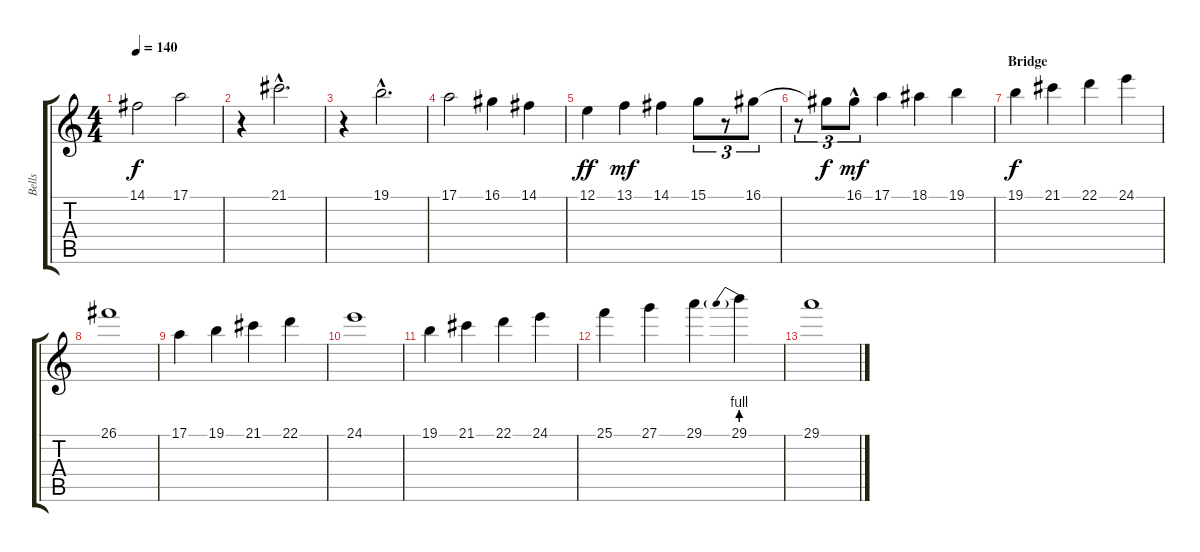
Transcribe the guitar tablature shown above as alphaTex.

\track ("Bells" "Bells") {instrument celesta}
\staff {score tabs}
\tuning (E4 B3 G3 D3 A2 E2) {hide}
\ts (4 4)
\tempo 140
\clef g2
\ks c
14.1.2{dy f} 17.1.2 |
r.4 21.1{hac}.2{d} |
r.4 19.1{hac}.2{d} |
17.1.2 16.1.4 14.1.4 |
12.1.4{dy ff} 13.1.4{dy mf} 14.1.4 15.1.8{tu (3 2)} r.8{tu (3 2)} 16.1.8{tu (3 2)} |
r.8{tu (3 2)} 16.1{t}.8{tu (3 2) dy f} 16.1{hac}.8{tu (3 2) dy mf} 17.1.4 18.1.4 19.1.4 |
\section ("" "Bridge")
19.1.4{dy f} 21.1.4 22.1.4 24.1.4 |
26.1.1 |
17.1.4 19.1.4 21.1.4 22.1.4 |
24.1.1 |
19.1.4 21.1.4 22.1.4 24.1.4 |
25.1.4 27.1.4 29.1.4 29.1{be (prebend 0 4 60 4)}.4 |
29.1.1
